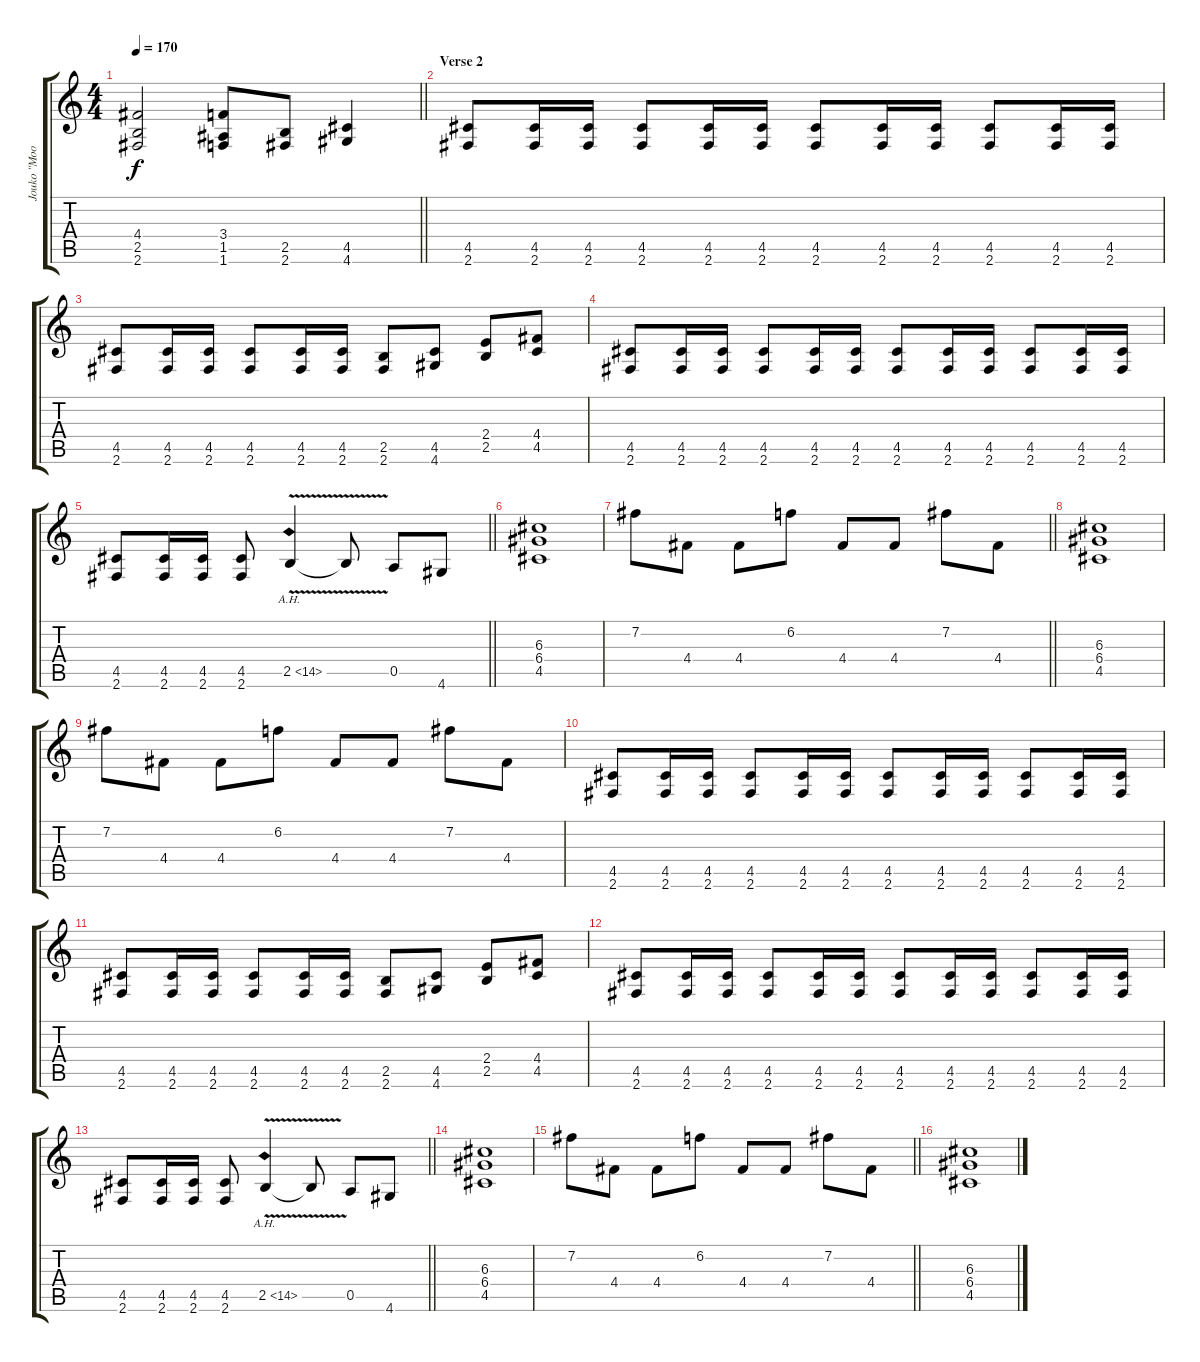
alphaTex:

\track ("Jouko \"Mookeri\" Salonkari" "Jouko \"Moo") {instrument distortionguitar}
\staff {score tabs}
\tuning (E4 B3 G3 D3 A2 E2) {hide}
\ts (4 4)
\tempo 170
\clef g2
\barLineRight lightlight
\ks c
(4.4 2.5 2.6).2{dy f} (3.4 1.5 1.6).8 (2.5 2.6).8 (4.5 4.6).4 |
\section ("" "Verse 2")
(4.5 2.6).8 (4.5 2.6).16 (4.5 2.6).16 (4.5 2.6).8 (4.5 2.6).16 (4.5 2.6).16 (4.5 2.6).8 (4.5 2.6).16 (4.5 2.6).16 (4.5 2.6).8 (4.5 2.6).16 (4.5 2.6).16 |
(4.5 2.6).8 (4.5 2.6).16 (4.5 2.6).16 (4.5 2.6).8 (4.5 2.6).16 (4.5 2.6).16 (2.5 2.6).8 (4.5 4.6).8 (2.4 2.5).8 (4.4 4.5).8 |
(4.5 2.6).8 (4.5 2.6).16 (4.5 2.6).16 (4.5 2.6).8 (4.5 2.6).16 (4.5 2.6).16 (4.5 2.6).8 (4.5 2.6).16 (4.5 2.6).16 (4.5 2.6).8 (4.5 2.6).16 (4.5 2.6).16 |
\barLineRight lightlight
(4.5 2.6).8 (4.5 2.6).16 (4.5 2.6).16 (4.5 2.6).8 2.5{ah 12 v}.4 2.5{t}.8 0.5.8 4.6.8 |
(6.3 6.4 4.5).1 |
\barLineRight lightlight
7.2.8 4.4.8 4.4.8 6.2.8 4.4.8 4.4.8 7.2.8 4.4.8 |
(6.3 6.4 4.5).1 |
7.2.8 4.4.8 4.4.8 6.2.8 4.4.8 4.4.8 7.2.8 4.4.8 |
(4.5 2.6).8 (4.5 2.6).16 (4.5 2.6).16 (4.5 2.6).8 (4.5 2.6).16 (4.5 2.6).16 (4.5 2.6).8 (4.5 2.6).16 (4.5 2.6).16 (4.5 2.6).8 (4.5 2.6).16 (4.5 2.6).16 |
(4.5 2.6).8 (4.5 2.6).16 (4.5 2.6).16 (4.5 2.6).8 (4.5 2.6).16 (4.5 2.6).16 (2.5 2.6).8 (4.5 4.6).8 (2.4 2.5).8 (4.4 4.5).8 |
(4.5 2.6).8 (4.5 2.6).16 (4.5 2.6).16 (4.5 2.6).8 (4.5 2.6).16 (4.5 2.6).16 (4.5 2.6).8 (4.5 2.6).16 (4.5 2.6).16 (4.5 2.6).8 (4.5 2.6).16 (4.5 2.6).16 |
\barLineRight lightlight
(4.5 2.6).8 (4.5 2.6).16 (4.5 2.6).16 (4.5 2.6).8 2.5{ah 12 v}.4 2.5{t}.8 0.5.8 4.6.8 |
(6.3 6.4 4.5).1 |
\barLineRight lightlight
7.2.8 4.4.8 4.4.8 6.2.8 4.4.8 4.4.8 7.2.8 4.4.8 |
(6.3 6.4 4.5).1
